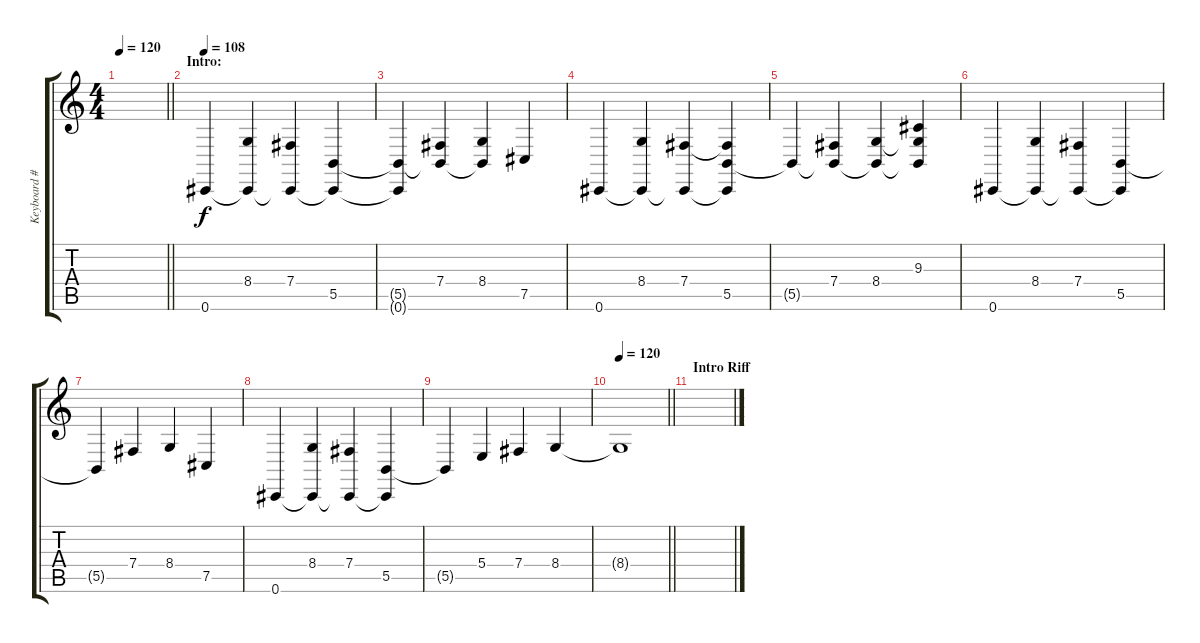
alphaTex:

\track ("Keyboard #1" "Keyboard #") {instrument violin}
\staff {score tabs}
\tuning (Db4 Ab3 E3 B2 Gb2 Db2) {hide}
\ts (4 4)
\tempo 120
\clef g2
\barLineRight lightlight
\ks c
|
\section ("" "Intro:")
\tempo 108
0.6.4 (8.4 0.6{t}).4 (7.4 0.6{t}).4 (5.5 0.6{t}).4 |
(5.5{t} 0.6{t}).4 (7.4 5.5{t}).4 (8.4 5.5{t}).4 7.5.4 |
0.6.4 (8.4 0.6{t}).4 (7.4 0.6{t}).4 (7.4{t} 5.5 0.6{t}).4 |
5.5{t}.4 (7.4 5.5{t}).4 (8.4 5.5{t}).4 (9.3 8.4{t} 5.5{t}).4 |
0.6.4 (8.4 0.6{t}).4 (7.4 0.6{t}).4 (5.5 0.6{t}).4 |
5.5{t}.4 7.4.4 8.4.4 7.5.4 |
0.6.4 (8.4 0.6{t}).4 (7.4 0.6{t}).4 (5.5 0.6{t}).4 |
5.5{t}.4 5.4.4 7.4.4 8.4.4 |
\tempo 120
\barLineRight lightlight
8.4{t}.1 |
\section ("" "Intro Riff")
